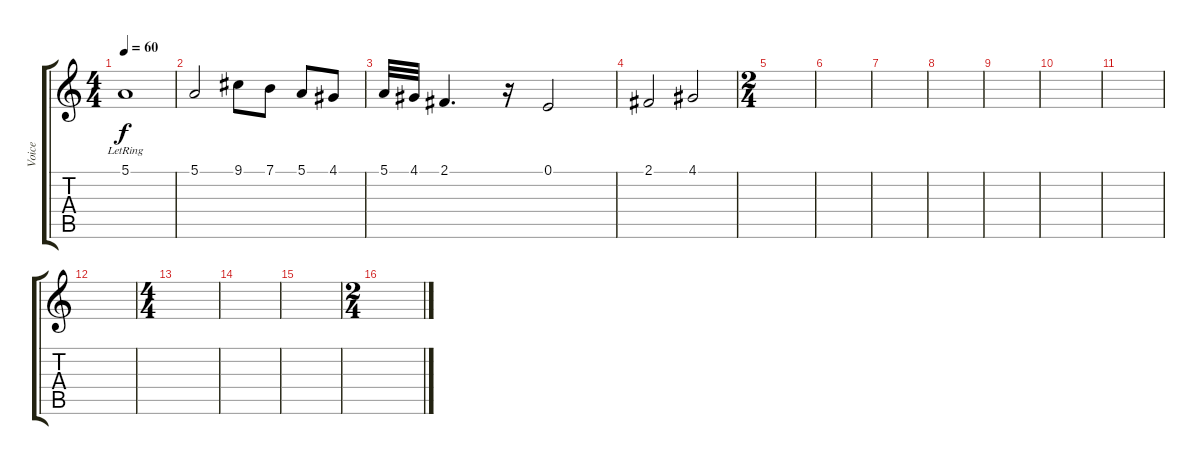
\track ("Voice" "Voice") {instrument violin}
\staff {score tabs}
\tuning (E4 B3 G3 D3 A2 E2) {hide}
\ts (4 4)
\tempo 60
\clef g2
\ks c
5.1{lr}.1{dy f} |
5.1.2 9.1.8 7.1.8 5.1.8 4.1.8 |
5.1.32 4.1.32 2.1.4{d} r.16 0.1.2 |
2.1.2 4.1.2 |
\ts (2 4)
|
|
|
|
|
|
|
|
\ts (4 4)
|
|
|
\ts (2 4)
